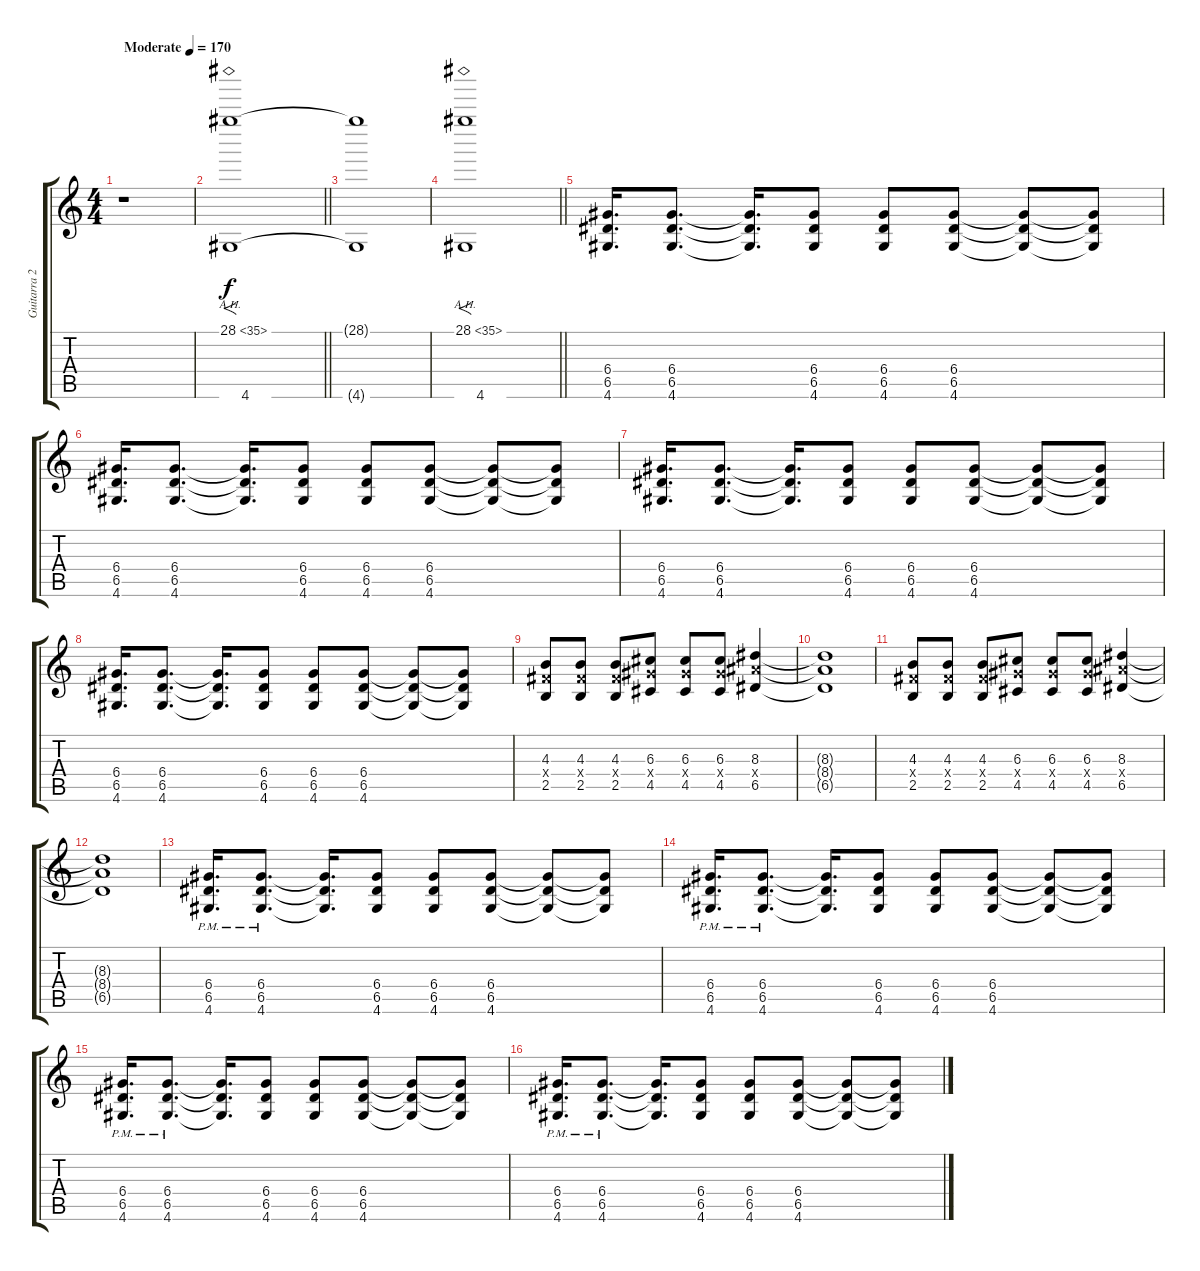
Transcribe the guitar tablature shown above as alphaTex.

\track ("Guitarra 2" "Guitarra 2") {instrument overdrivenguitar}
\staff {score tabs}
\tuning (E4 B3 G3 D3 A2 E2) {hide}
\ts (4 4)
\tempo (170 "Moderate")
\clef g2
\ks c
r.1{dy f volume 16 instrument distortionguitar} |
\barLineRight lightlight
(28.1{ah 7} 4.6).1{f} |
(28.1{t} 4.6{t}).1 |
\barLineRight lightlight
(28.1{ah 7} 4.6).1{f} |
(6.4 6.5 4.6).16{d volume 9 instrument overdrivenguitar} (6.4 6.5 4.6).8{d} (6.4{t} 6.5{t} 4.6{t}).16{d} (6.4 6.5 4.6).8 (6.4 6.5 4.6).8 (6.4 6.5 4.6).8 (6.4{t} 6.5{t} 4.6{t}).8 (6.4{t} 6.5{t} 4.6{t}).8 |
(6.4 6.5 4.6).16{d} (6.4 6.5 4.6).8{d} (6.4{t} 6.5{t} 4.6{t}).16{d} (6.4 6.5 4.6).8 (6.4 6.5 4.6).8 (6.4 6.5 4.6).8 (6.4{t} 6.5{t} 4.6{t}).8 (6.4{t} 6.5{t} 4.6{t}).8 |
(6.4 6.5 4.6).16{d} (6.4 6.5 4.6).8{d} (6.4{t} 6.5{t} 4.6{t}).16{d} (6.4 6.5 4.6).8 (6.4 6.5 4.6).8 (6.4 6.5 4.6).8 (6.4{t} 6.5{t} 4.6{t}).8 (6.4{t} 6.5{t} 4.6{t}).8 |
(6.4 6.5 4.6).16{d} (6.4 6.5 4.6).8{d} (6.4{t} 6.5{t} 4.6{t}).16{d} (6.4 6.5 4.6).8 (6.4 6.5 4.6).8 (6.4 6.5 4.6).8 (6.4{t} 6.5{t} 4.6{t}).8 (6.4{t} 6.5{t} 4.6{t}).8 |
(4.3 4.4{x} 2.5).8 (4.3 4.4{x} 2.5).8 (4.3 4.4{x} 2.5).8 (6.3 6.4{x} 4.5).8 (6.3 6.4{x} 4.5).8 (6.3 6.4{x} 4.5).8 (8.3 8.4{x} 6.5).4 |
(8.3{t} 8.4{t} 6.5{t}).1 |
(4.3 4.4{x} 2.5).8 (4.3 4.4{x} 2.5).8 (4.3 4.4{x} 2.5).8 (6.3 6.4{x} 4.5).8 (6.3 6.4{x} 4.5).8 (6.3 6.4{x} 4.5).8 (8.3 8.4{x} 6.5).4 |
(8.3{t} 8.4{t} 6.5{t}).1 |
(6.4{pm} 6.5{pm} 4.6{pm}).16{d} (6.4{pm} 6.5{pm} 4.6{pm}).8{d} (6.4{t} 6.5{t} 4.6{t}).16{d} (6.4 6.5 4.6).8 (6.4 6.5 4.6).8 (6.4 6.5 4.6).8 (6.4{t} 6.5{t} 4.6{t}).8 (6.4{t} 6.5{t} 4.6{t}).8 |
(6.4{pm} 6.5{pm} 4.6{pm}).16{d} (6.4{pm} 6.5{pm} 4.6{pm}).8{d} (6.4{t} 6.5{t} 4.6{t}).16{d} (6.4 6.5 4.6).8 (6.4 6.5 4.6).8 (6.4 6.5 4.6).8 (6.4{t} 6.5{t} 4.6{t}).8 (6.4{t} 6.5{t} 4.6{t}).8 |
(6.4{pm} 6.5{pm} 4.6{pm}).16{d} (6.4{pm} 6.5{pm} 4.6{pm}).8{d} (6.4{t} 6.5{t} 4.6{t}).16{d} (6.4 6.5 4.6).8 (6.4 6.5 4.6).8 (6.4 6.5 4.6).8 (6.4{t} 6.5{t} 4.6{t}).8 (6.4{t} 6.5{t} 4.6{t}).8 |
(6.4{pm} 6.5{pm} 4.6{pm}).16{d} (6.4{pm} 6.5{pm} 4.6{pm}).8{d} (6.4{t} 6.5{t} 4.6{t}).16{d} (6.4 6.5 4.6).8 (6.4 6.5 4.6).8 (6.4 6.5 4.6).8 (6.4{t} 6.5{t} 4.6{t}).8 (6.4{t} 6.5{t} 4.6{t}).8
